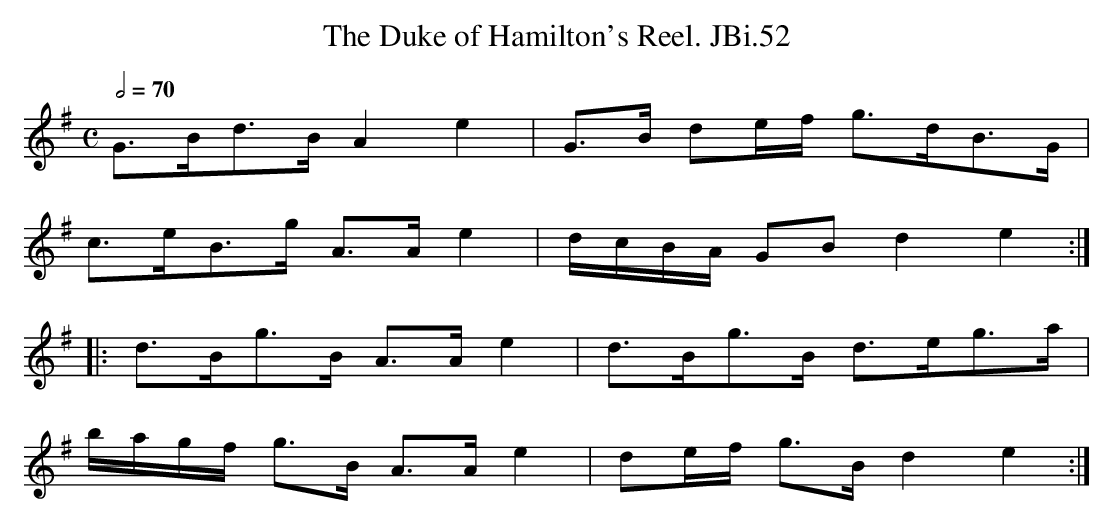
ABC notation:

X:1
T:Duke of Hamilton's Reel. JBi.52, The
M:C
L:1/8
Q:1/2=70
K:G
G>Bd>BA2e2|G>B de/f/ g>dB>G|
c>eB>g A>Ae2|d/c/B/A/ GBd2e2:|
|:d>Bg>B A>Ae2|d>Bg>B d>eg>a|
b/a/g/f/ g>B A>Ae2|de/f/ g>Bd2e2:|
